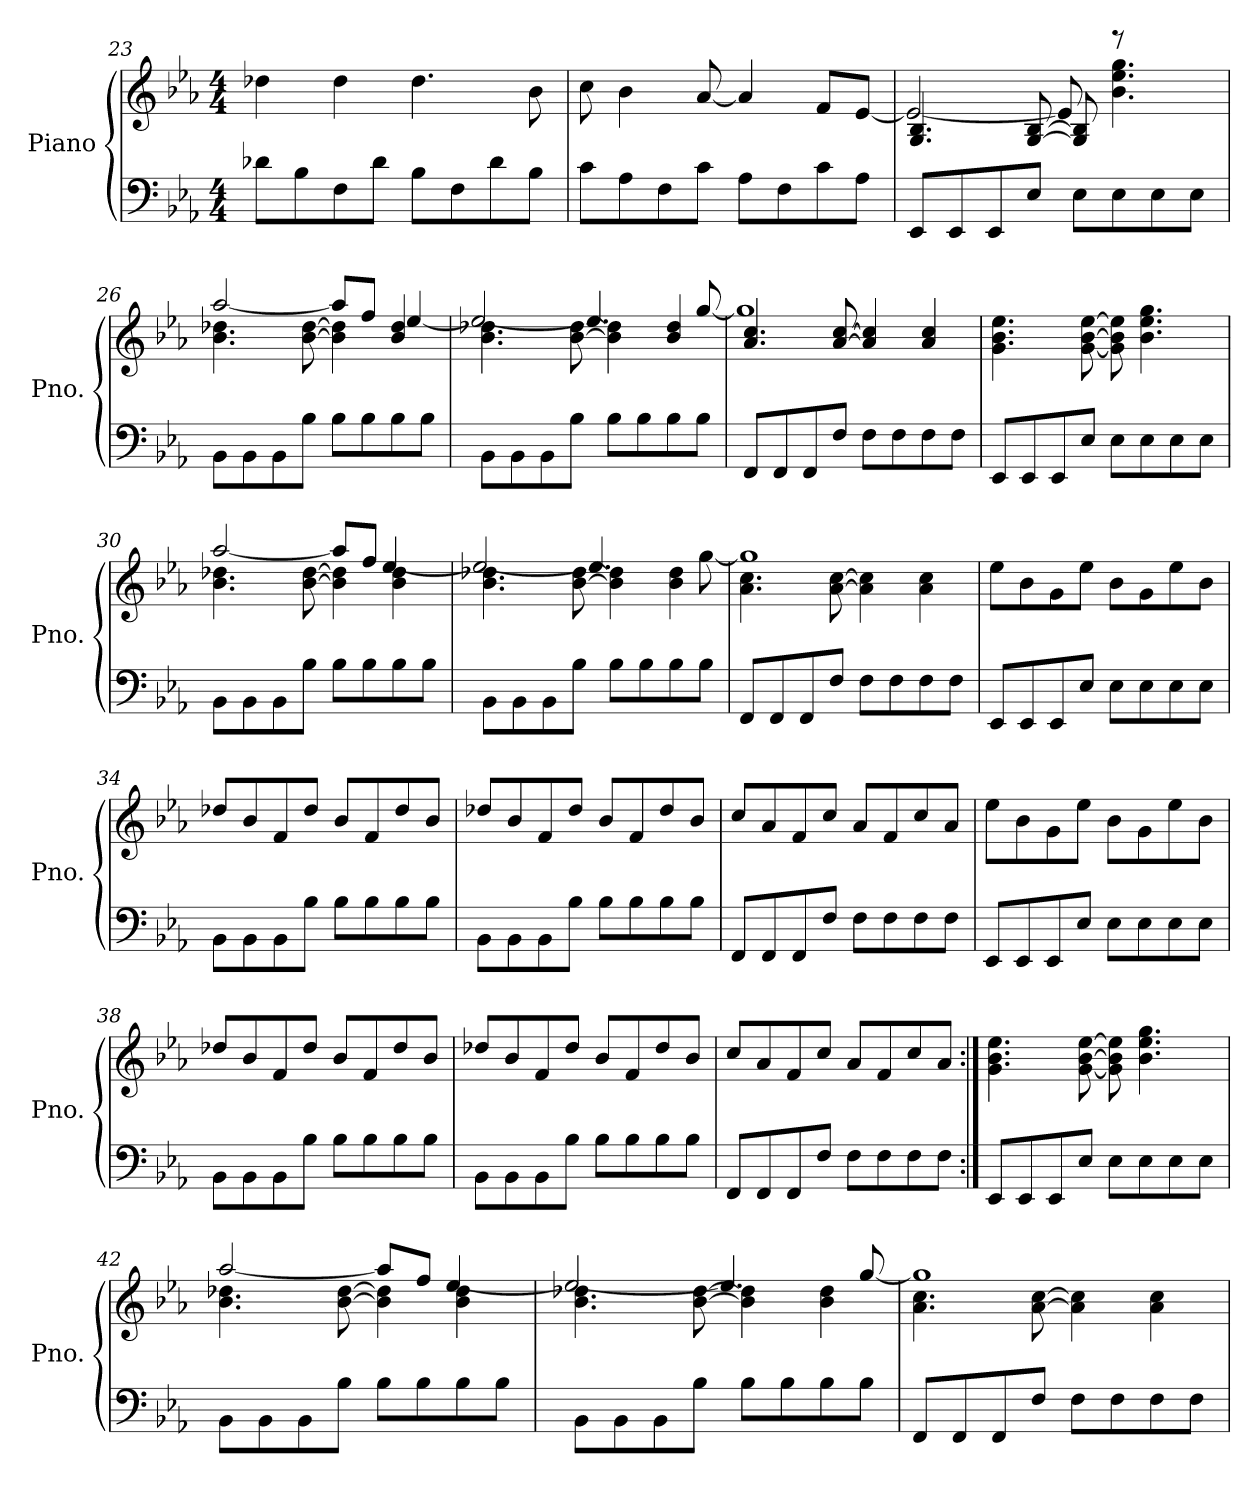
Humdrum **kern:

**kern	**kern
*part1	*part1
*staff2	*staff1
*I"Piano	*
*I'Pno.	*
*clefF4	*clefG2
*k[b-e-a-]	*k[b-e-a-]
*M4/4	*M4/4
=23	=23
8d-X\L	4dd-X\
8B-\	.
8F\	4dd-\
8d-\J	.
8B-\L	4.dd-\
8F\	.
8d-\	.
8B-\J	8b-\
=24	=24
8c\L	8cc\
8A-\	4b-\
8F\	.
8c\J	[8a-/
8A-\L	4a-/]
8F\	.
8c\	8f/L
8A-\J	[8e-/J
=25	=25
*	*^
8EE-/L	4.G/ 4.B-/	2e-/_
8EE-/	.	.
8EE-/	.	.
8E-/J	[8G/ [8B-/	.
8E-\L	8G/] 8B-/]	8e-/]
8E-\	8r	4.b-\ 4.ee-\ 4.gg\
8E-\	4ryy	.
8E-\J	.	.
!!LO:PB:g=z	!!
=26	=26	=26
8BB-\L	4.b-\ 4.dd-X\	[2aa-/
8BB-\	.	.
8BB-\	.	.
8B-\J	[8b-\ [8dd-\	.
8B-\L	4b-\] 4dd-\]	8aa-/L]
8B-\	.	8ff/J
8B-\	4b-/ 4dd-/	[4ee-/
8B-\J	.	.
=27	=27	=27
8BB-\L	4.b-\ 4.dd-X\	2ee-/_
8BB-\	.	.
8BB-\	.	.
8B-\J	[8b-\ [8dd-\	.
8B-\L	4b-\] 4dd-\]	4.ee-/]
8B-\	.	.
8B-\	4b-/ 4dd-/	.
8B-\J	.	[8gg/
=28	=28	=28
8FF/L	4.a-/ 4.cc/	1gg]
8FF/	.	.
8FF/	.	.
8F/J	[8a-/ [8cc/	.
8F\L	4a-/] 4cc/]	.
8F\	.	.
8F\	4a-/ 4cc/	.
8F\J	.	.
*	*v	*v
=29	=29
8EE-/L	4.g\ 4.b-\ 4.ee-\
8EE-/	.
8EE-/	.
8E-/J	[8g\ [8b-\ [8ee-\
8E-\L	8g\] 8b-\] 8ee-\]
8E-\	4.b-\ 4.ee-\ 4.gg\
8E-\	.
8E-\J	.
!!LO:LB:g=z
=30	=30
*	*^
8BB-\L	4.b-\ 4.dd-X\	[2aa-/
8BB-\	.	.
8BB-\	.	.
8B-\J	[8b-\ [8dd-\	.
8B-\L	4b-\] 4dd-\]	8aa-/L]
8B-\	.	8ff/J
8B-\	4b-\ 4dd-\	[4ee-/
8B-\J	.	.
=31	=31	=31
8BB-\L	4.b-\ 4.dd-X\	2ee-/_
8BB-\	.	.
8BB-\	.	.
8B-\J	[8b-\ [8dd-\	.
8B-\L	4b-\] 4dd-\]	4.ee-/]
8B-\	.	.
8B-\	4b-\ 4dd-\	.
8B-\J	.	[8gg\
=32	=32	=32
8FF/L	4.a-\ 4.cc\	1gg]
8FF/	.	.
8FF/	.	.
8F/J	[8a-\ [8cc\	.
8F\L	4a-\] 4cc\]	.
8F\	.	.
8F\	4a-\ 4cc\	.
8F\J	.	.
=33	=33	=33
8EE-/L	8ee-\L	1ryy
8EE-/	8b-\	.
8EE-/	8g\	.
8E-/J	8ee-\J	.
8E-\L	8b-\L	.
8E-\	8g\	.
8E-\	8ee-\	.
8E-\J	8b-\J	.
*	*v	*v
=34	=34
8BB-\L	8dd-X/L
8BB-\	8b-/
8BB-\	8f/
8B-\J	8dd-/J
8B-\L	8b-/L
8B-\	8f/
8B-\	8dd-/
8B-\J	8b-/J
!!LO:LB:g=z
=35	=35
8BB-\L	8dd-X/L
8BB-\	8b-/
8BB-\	8f/
8B-\J	8dd-/J
8B-\L	8b-/L
8B-\	8f/
8B-\	8dd-/
8B-\J	8b-/J
=36	=36
8FF/L	8cc/L
8FF/	8a-/
8FF/	8f/
8F/J	8cc/J
8F\L	8a-/L
8F\	8f/
8F\	8cc/
8F\J	8a-/J
=37	=37
8EE-/L	8ee-\L
8EE-/	8b-\
8EE-/	8g\
8E-/J	8ee-\J
8E-\L	8b-\L
8E-\	8g\
8E-\	8ee-\
8E-\J	8b-\J
=38	=38
8BB-\L	8dd-X/L
8BB-\	8b-/
8BB-\	8f/
8B-\J	8dd-/J
8B-\L	8b-/L
8B-\	8f/
8B-\	8dd-/
8B-\J	8b-/J
=39	=39
8BB-\L	8dd-X/L
8BB-\	8b-/
8BB-\	8f/
8B-\J	8dd-/J
8B-\L	8b-/L
8B-\	8f/
8B-\	8dd-/
8B-\J	8b-/J
!!LO:LB:g=z
=40	=40
8FF/L	8cc/L
8FF/	8a-/
8FF/	8f/
8F/J	8cc/J
8F\L	8a-/L
8F\	8f/
8F\	8cc/
8F\J	8a-/J
=41:|!	=41:|!
8EE-/L	4.g\ 4.b-\ 4.ee-\
8EE-/	.
8EE-/	.
8E-/J	[8g\ [8b-\ [8ee-\
8E-\L	8g\] 8b-\] 8ee-\]
8E-\	4.b-\ 4.ee-\ 4.gg\
8E-\	.
8E-\J	.
=42	=42
*	*^
8BB-\L	4.b-\ 4.dd-X\	[2aa-/
8BB-\	.	.
8BB-\	.	.
8B-\J	[8b-\ [8dd-\	.
8B-\L	4b-\] 4dd-\]	8aa-/L]
8B-\	.	8ff/J
8B-\	4b-\ 4dd-\	[4ee-/
8B-\J	.	.
=43	=43	=43
8BB-\L	4.b-\ 4.dd-X\	2ee-/_
8BB-\	.	.
8BB-\	.	.
8B-\J	[8b-\ [8dd-\	.
8B-\L	4b-\] 4dd-\]	4.ee-/]
8B-\	.	.
8B-\	4b-\ 4dd-\	.
8B-\J	.	[8gg/
!!LO:LB:g=z	!!
=44	=44	=44
8FF/L	4.a-\ 4.cc\	1gg]
8FF/	.	.
8FF/	.	.
8F/J	[8a-\ [8cc\	.
8F\L	4a-\] 4cc\]	.
8F\	.	.
8F\	4a-\ 4cc\	.
8F\J	.	.
*	*v	*v
=	=
*-	*-
